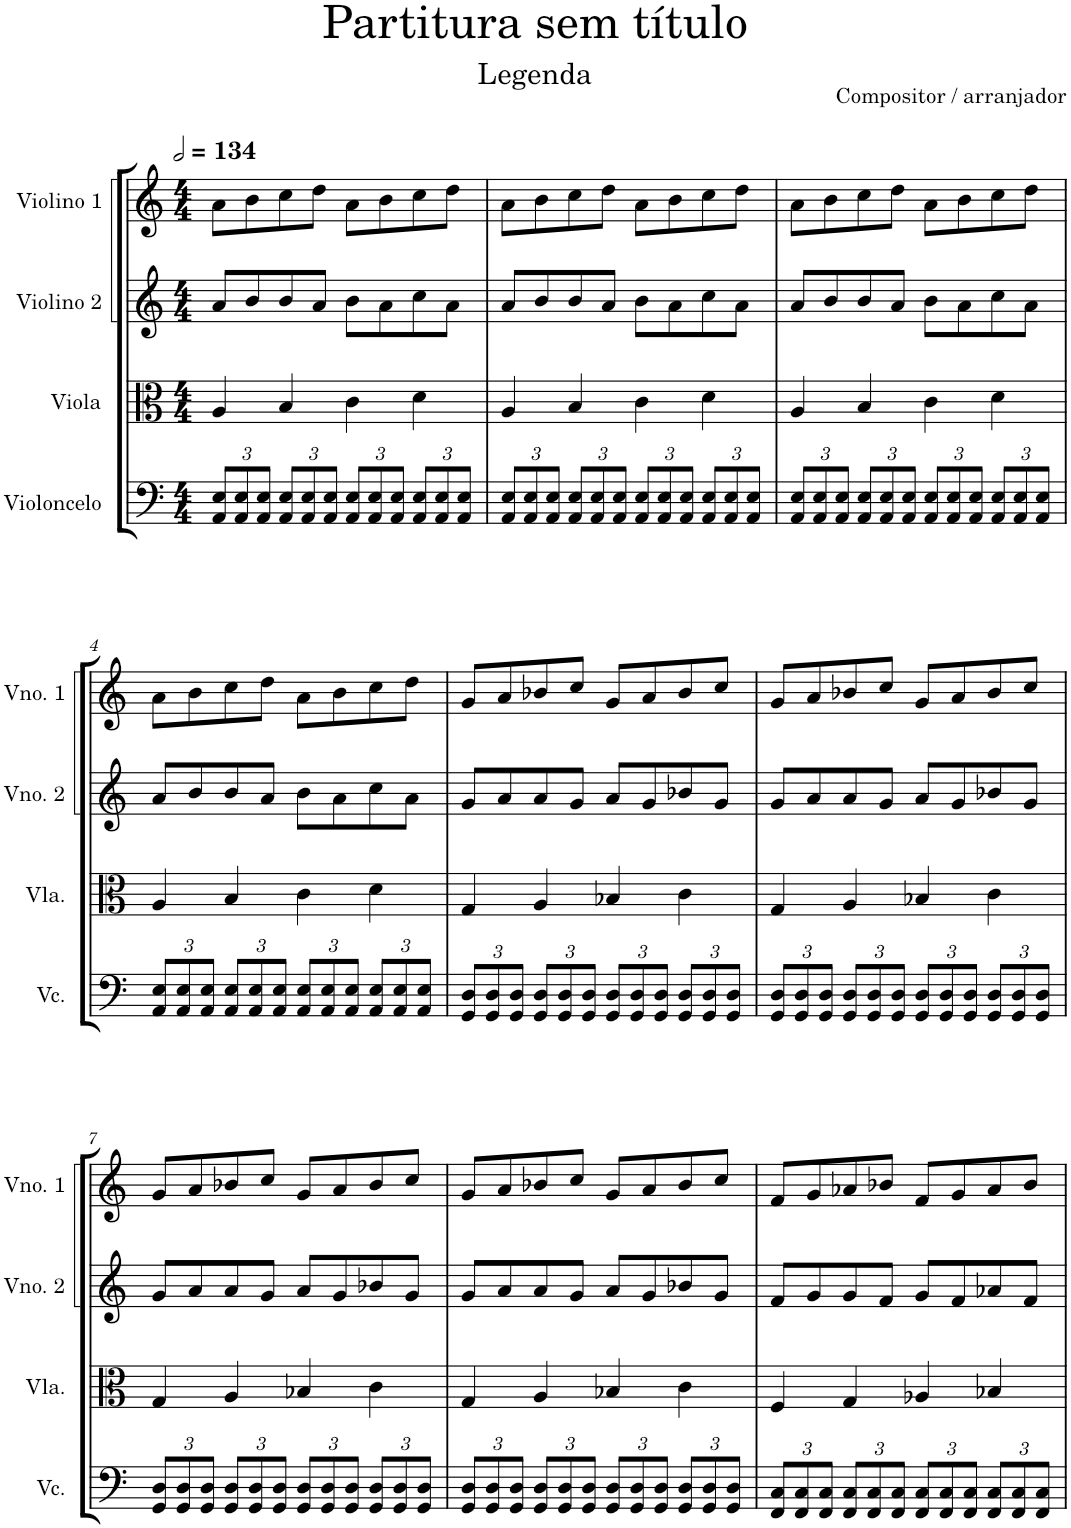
**kern	**kern	**kern	**kern
*part4	*part3	*part2	*part1
*staff4	*staff3	*staff2	*staff1
*I"Violoncelo	*I"Viola	*I"Violino 2	*I"Violino 1
*I'Vc.	*I'Vla.	*I'Vno. 2	*I'Vno. 1
*clefF4	*clefC3	*clefG2	*clefG2
*k[]	*k[]	*k[]	*k[]
*M4/4	*M4/4	*M4/4	*M4/4
*MM268	*MM268	*MM268	*MM268
*Xbrackettup	*	*	*
=1	=1	=1	=1
12AA/ 12E/L	4A/	8a/L	8a\L
12AA/ 12E/	.	.	.
.	.	8b/	8b\
12AA/ 12E/J	.	.	.
12AA/ 12E/L	4B/	8b/	8cc\
12AA/ 12E/	.	.	.
.	.	8a/J	8dd\J
12AA/ 12E/J	.	.	.
12AA/ 12E/L	4c\	8b\L	8a\L
12AA/ 12E/	.	.	.
.	.	8a\	8b\
12AA/ 12E/J	.	.	.
12AA/ 12E/L	4d\	8cc\	8cc\
12AA/ 12E/	.	.	.
.	.	8a\J	8dd\J
12AA/ 12E/J	.	.	.
=2	=2	=2	=2
12AA/ 12E/L	4A/	8a/L	8a\L
12AA/ 12E/	.	.	.
.	.	8b/	8b\
12AA/ 12E/J	.	.	.
12AA/ 12E/L	4B/	8b/	8cc\
12AA/ 12E/	.	.	.
.	.	8a/J	8dd\J
12AA/ 12E/J	.	.	.
12AA/ 12E/L	4c\	8b\L	8a\L
12AA/ 12E/	.	.	.
.	.	8a\	8b\
12AA/ 12E/J	.	.	.
12AA/ 12E/L	4d\	8cc\	8cc\
12AA/ 12E/	.	.	.
.	.	8a\J	8dd\J
12AA/ 12E/J	.	.	.
=3	=3	=3	=3
12AA/ 12E/L	4A/	8a/L	8a\L
12AA/ 12E/	.	.	.
.	.	8b/	8b\
12AA/ 12E/J	.	.	.
12AA/ 12E/L	4B/	8b/	8cc\
12AA/ 12E/	.	.	.
.	.	8a/J	8dd\J
12AA/ 12E/J	.	.	.
12AA/ 12E/L	4c\	8b\L	8a\L
12AA/ 12E/	.	.	.
.	.	8a\	8b\
12AA/ 12E/J	.	.	.
12AA/ 12E/L	4d\	8cc\	8cc\
12AA/ 12E/	.	.	.
.	.	8a\J	8dd\J
12AA/ 12E/J	.	.	.
!!LO:LB:g=z
=4	=4	=4	=4
12AA/ 12E/L	4A/	8a/L	8a\L
12AA/ 12E/	.	.	.
.	.	8b/	8b\
12AA/ 12E/J	.	.	.
12AA/ 12E/L	4B/	8b/	8cc\
12AA/ 12E/	.	.	.
.	.	8a/J	8dd\J
12AA/ 12E/J	.	.	.
12AA/ 12E/L	4c\	8b\L	8a\L
12AA/ 12E/	.	.	.
.	.	8a\	8b\
12AA/ 12E/J	.	.	.
12AA/ 12E/L	4d\	8cc\	8cc\
12AA/ 12E/	.	.	.
.	.	8a\J	8dd\J
12AA/ 12E/J	.	.	.
=5	=5	=5	=5
12GG/ 12D/L	4G/	8g/L	8g/L
12GG/ 12D/	.	.	.
.	.	8a/	8a/
12GG/ 12D/J	.	.	.
12GG/ 12D/L	4A/	8a/	8b-X/
12GG/ 12D/	.	.	.
.	.	8g/J	8cc/J
12GG/ 12D/J	.	.	.
12GG/ 12D/L	4B-X/	8a/L	8g/L
12GG/ 12D/	.	.	.
.	.	8g/	8a/
12GG/ 12D/J	.	.	.
12GG/ 12D/L	4c\	8b-X/	8b-/
12GG/ 12D/	.	.	.
.	.	8g/J	8cc/J
12GG/ 12D/J	.	.	.
=6	=6	=6	=6
12GG/ 12D/L	4G/	8g/L	8g/L
12GG/ 12D/	.	.	.
.	.	8a/	8a/
12GG/ 12D/J	.	.	.
12GG/ 12D/L	4A/	8a/	8b-X/
12GG/ 12D/	.	.	.
.	.	8g/J	8cc/J
12GG/ 12D/J	.	.	.
12GG/ 12D/L	4B-X/	8a/L	8g/L
12GG/ 12D/	.	.	.
.	.	8g/	8a/
12GG/ 12D/J	.	.	.
12GG/ 12D/L	4c\	8b-X/	8b-/
12GG/ 12D/	.	.	.
.	.	8g/J	8cc/J
12GG/ 12D/J	.	.	.
!!LO:LB:g=z
=7	=7	=7	=7
12GG/ 12D/L	4G/	8g/L	8g/L
12GG/ 12D/	.	.	.
.	.	8a/	8a/
12GG/ 12D/J	.	.	.
12GG/ 12D/L	4A/	8a/	8b-X/
12GG/ 12D/	.	.	.
.	.	8g/J	8cc/J
12GG/ 12D/J	.	.	.
12GG/ 12D/L	4B-X/	8a/L	8g/L
12GG/ 12D/	.	.	.
.	.	8g/	8a/
12GG/ 12D/J	.	.	.
12GG/ 12D/L	4c\	8b-X/	8b-/
12GG/ 12D/	.	.	.
.	.	8g/J	8cc/J
12GG/ 12D/J	.	.	.
=8	=8	=8	=8
12GG/ 12D/L	4G/	8g/L	8g/L
12GG/ 12D/	.	.	.
.	.	8a/	8a/
12GG/ 12D/J	.	.	.
12GG/ 12D/L	4A/	8a/	8b-X/
12GG/ 12D/	.	.	.
.	.	8g/J	8cc/J
12GG/ 12D/J	.	.	.
12GG/ 12D/L	4B-X/	8a/L	8g/L
12GG/ 12D/	.	.	.
.	.	8g/	8a/
12GG/ 12D/J	.	.	.
12GG/ 12D/L	4c\	8b-X/	8b-/
12GG/ 12D/	.	.	.
.	.	8g/J	8cc/J
12GG/ 12D/J	.	.	.
=9	=9	=9	=9
12FF/ 12C/L	4F/	8f/L	8f/L
12FF/ 12C/	.	.	.
.	.	8g/	8g/
12FF/ 12C/J	.	.	.
12FF/ 12C/L	4G/	8g/	8a-X/
12FF/ 12C/	.	.	.
.	.	8f/J	8b-X/J
12FF/ 12C/J	.	.	.
12FF/ 12C/L	4A-X/	8g/L	8f/L
12FF/ 12C/	.	.	.
.	.	8f/	8g/
12FF/ 12C/J	.	.	.
12FF/ 12C/L	4B-X/	8a-X/	8a-/
12FF/ 12C/	.	.	.
.	.	8f/J	8b-/J
12FF/ 12C/J	.	.	.
=	=	=	=
*-	*-	*-	*-
